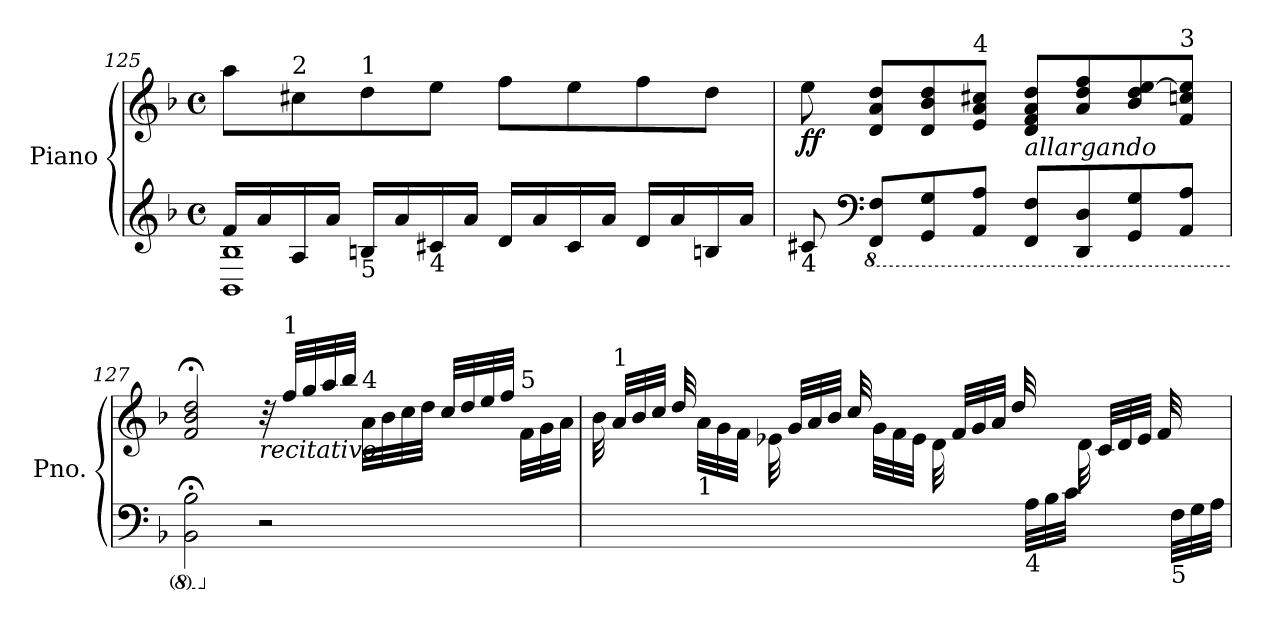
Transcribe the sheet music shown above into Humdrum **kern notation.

**kern	**kern	**dynam
*part1	*part1	*part1
*staff2	*staff1	*staff1/2
*I"Piano	*	*
*I'Pno.	*	*
*clefG2	*clefG2	*
*k[b-]	*k[b-]	*
*M4/4	*M4/4	*
*met(c)	*met(c)	*
=125	=125	=125
*^	*	*
16f/LL	1BB- 1B-	8aa\L	.
16a/	.	.	.
!	!	!LO:TX:a:t=2	!
16A/	.	8cc#X\	.
16a/JJ	.	.	.
!	!	!LO:TX:a:t=1	!
!LO:TX:b:t=5	!	!	!
16Bn/LL	.	8dd\	.
16a/	.	.	.
!LO:TX:b:t=4	!	!	!
16c#X/	.	8ee\J	.
16a/JJ	.	.	.
16d/LL	.	8ff\L	.
16a/	.	.	.
16c#/	.	8ee\	.
16a/JJ	.	.	.
16d/LL	.	8ff\	.
16a/	.	.	.
16Bn/	.	8dd\J	.
16a/JJ	.	.	.
*v	*v	*	*
!!LO:LB:g=z
=126	=126	=126
!LO:TX:b:t=4	!	!
!	!	!LO:DY:b
8c#X/	8ee\	ff
*clefF4	*	*
*8ba	*	*
8FFF/ 8FF/L	8d/ 8a/ 8dd/L	.
8GGG/ 8GG/	8d/ 8b-/ 8dd/	.
!	!LO:TX:a:t=4	!
8AAA/ 8AA/J	8e/ 8a/ 8cc#X/J	.
!	!LO:TX:b:i:t=allargando	!
8FFF/ 8FF/L	8d/ 8f/ 8a/ 8dd/L	.
8DDD/ 8DD/	8a/ 8dd/ 8ff/	.
8GGG/ 8GG/	8b-/ 8dd/ [8ee/	.
!	!LO:TX:a:t=3	!
8AAA/ 8AA/J	8f/ 8ccn/ 8ee/]J	.
=127	=127	=127
2BBB-\;< 2BB-\;<	2f/;< 2b-/;< 2dd/;<	.
*X8ba	*	*
!	!LO:TX:b:i:t=recitativo	!
2r	32r	.
!	!LO:TX:a:t=1	!
.	32ff/LLL	.
.	32gg/	.
.	32aa/	.
.	32bb-/JJJ	.
!	!LO:TX:a:t=4	!
.	32a\LLL	.
.	32b-\	.
.	32cc\	.
.	32dd\JJJ	.
.	32cc/LLL	.
.	32dd/	.
.	32ee/	.
.	32ff/JJJ	.
!	!LO:TX:a:t=5	!
.	32f\LLL	.
.	32g\	.
.	32a\JJJ	.
!!LO:LB:g=z
=128	=128	=128
4ryy	32b-\	.
!	!LO:TX:a:t=1	!
.	32a/LLL	.
.	32b-/	.
.	32cc/JJJ	.
.	32dd/	.
!	!LO:TX:b:t=1	!
.	32a\LLL	.
.	32g\	.
.	32f\JJJ	.
4ryy	32e-X\	.
.	32g/LLL	.
.	32a/	.
.	32b-/JJJ	.
.	32cc/	.
.	32g\LLL	.
.	32f\	.
.	32e-\JJJ	.
8ryy	32d\	.
.	32f/LLL	.
.	32g/	.
.	32a/JJJ	.
32ryy	32dd/	.
!LO:TX:b:t=4	!	!
32A\LLL	16ryy	.
32B-\	.	.
32c\JJJ	32ryy	.
8ryy	32d\	.
.	32c/LLL	.
.	32d/	.
.	32e-/JJJ	.
32ryy	32f/	.
!LO:TX:b:t=5	!	!
32F\LLL	16ryy	.
32G\	.	.
32A\JJJ	32ryy	.
=	=	=
*-	*-	*-
